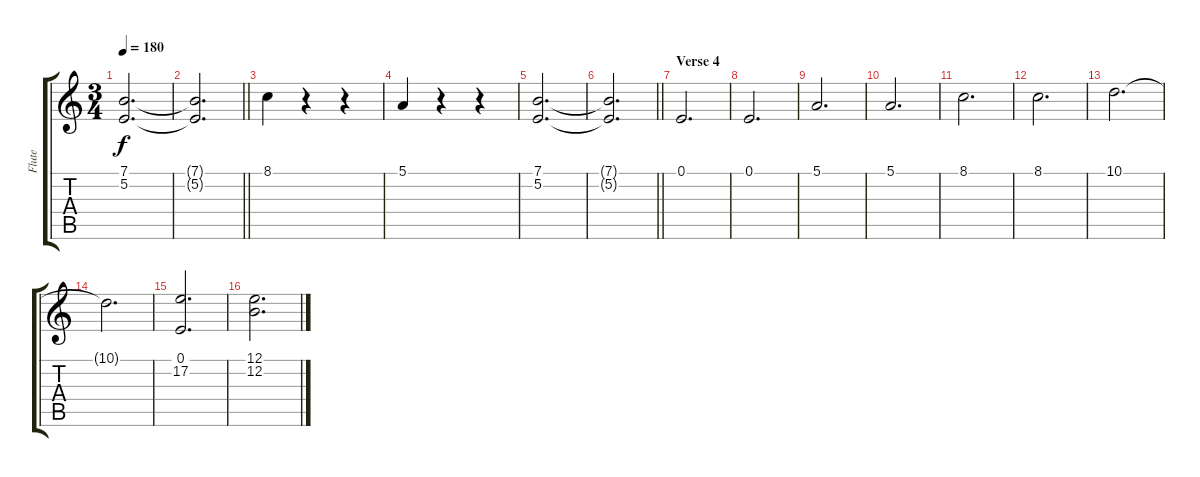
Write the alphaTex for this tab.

\track ("Flute" "Flute") {instrument viola}
\staff {score tabs}
\tuning (E4 B3 G3 D3 A2 E2) {hide}
\ts (3 4)
\tempo 180
\clef g2
\ks c
(7.1 5.2).2{d dy f} |
\barLineRight lightlight
(7.1{t} 5.2{t}).2{d} |
8.1.4 r.4 r.4 |
5.1.4 r.4 r.4 |
(7.1 5.2).2{d} |
\barLineRight lightlight
(7.1{t} 5.2{t}).2{d} |
\section ("" "Verse 4")
0.1.2{d} |
0.1.2{d} |
5.1.2{d} |
5.1.2{d} |
8.1.2{d} |
8.1.2{d} |
10.1.2{d} |
10.1{t}.2{d} |
(0.1 17.2).2{d} |
(12.1 12.2).2{d}
